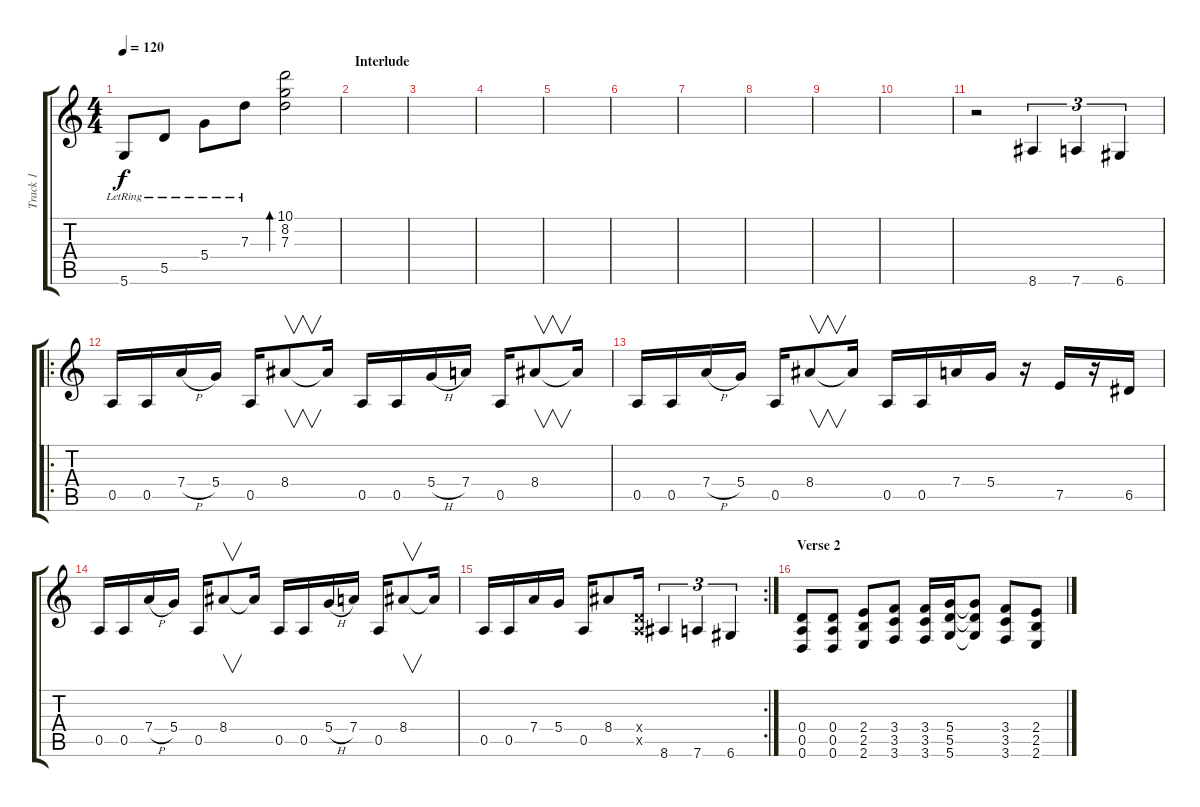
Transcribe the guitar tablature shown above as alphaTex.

\track ("Track 1" "Track 1") {instrument electricguitarjazz}
\staff {score tabs}
\tuning (E4 B3 G3 D3 A2 D2) {hide}
\ts (4 4)
\tempo 120
\clef g2
\ks c
5.6{lr}.8{dy f} 5.5{lr}.8 5.4{lr}.8 7.3{lr}.8 (10.1 8.2 7.3).2{bd 120} |
\section ("" "Interlude")
|
|
|
|
|
|
|
|
|
r.2{balance 16 instrument overdrivenguitar} 8.6.4{tu (3 2)} 7.6.4{tu (3 2)} 6.6.4{tu (3 2)} |
\ro
0.5.16{instrument overdrivenguitar} 0.5.16 7.4{h}.16 5.4.16 0.5.16 8.4.8{v} 8.4{t}.16 0.5.16 0.5.16 5.4{h}.16 7.4.16 0.5.16 8.4.8{v} 8.4{t}.16 |
0.5.16 0.5.16 7.4{h}.16 5.4.16 0.5.16 8.4.8{v} 8.4{t}.16 0.5.16 0.5.16 7.4.16 5.4.16 r.16 7.5.16 r.16 6.5.16 |
0.5.16 0.5.16 7.4{h}.16 5.4.16 0.5.16 8.4.8{v} 8.4{t}.16 0.5.16 0.5.16 5.4{h}.16 7.4.16 0.5.16 8.4.8{v} 8.4{t}.16 |
\rc 2
0.5.16 0.5.16 7.4.16 5.4.16 0.5.16 8.4.8 (0.4{x} 0.5{x}).16 8.6.4{tu (3 2)} 7.6.4{tu (3 2)} 6.6.4{tu (3 2)} |
\section ("" "Verse 2")
(0.4 0.5 0.6).8{instrument overdrivenguitar} (0.4 0.5 0.6).8 (2.4 2.5 2.6).8 (3.4 3.5 3.6).8 (3.4 3.5 3.6).16 (5.4 5.5 5.6).16 (5.4{t} 5.5{t} 5.6{t}).8 (3.4 3.5 3.6).8 (2.4 2.5 2.6).8
